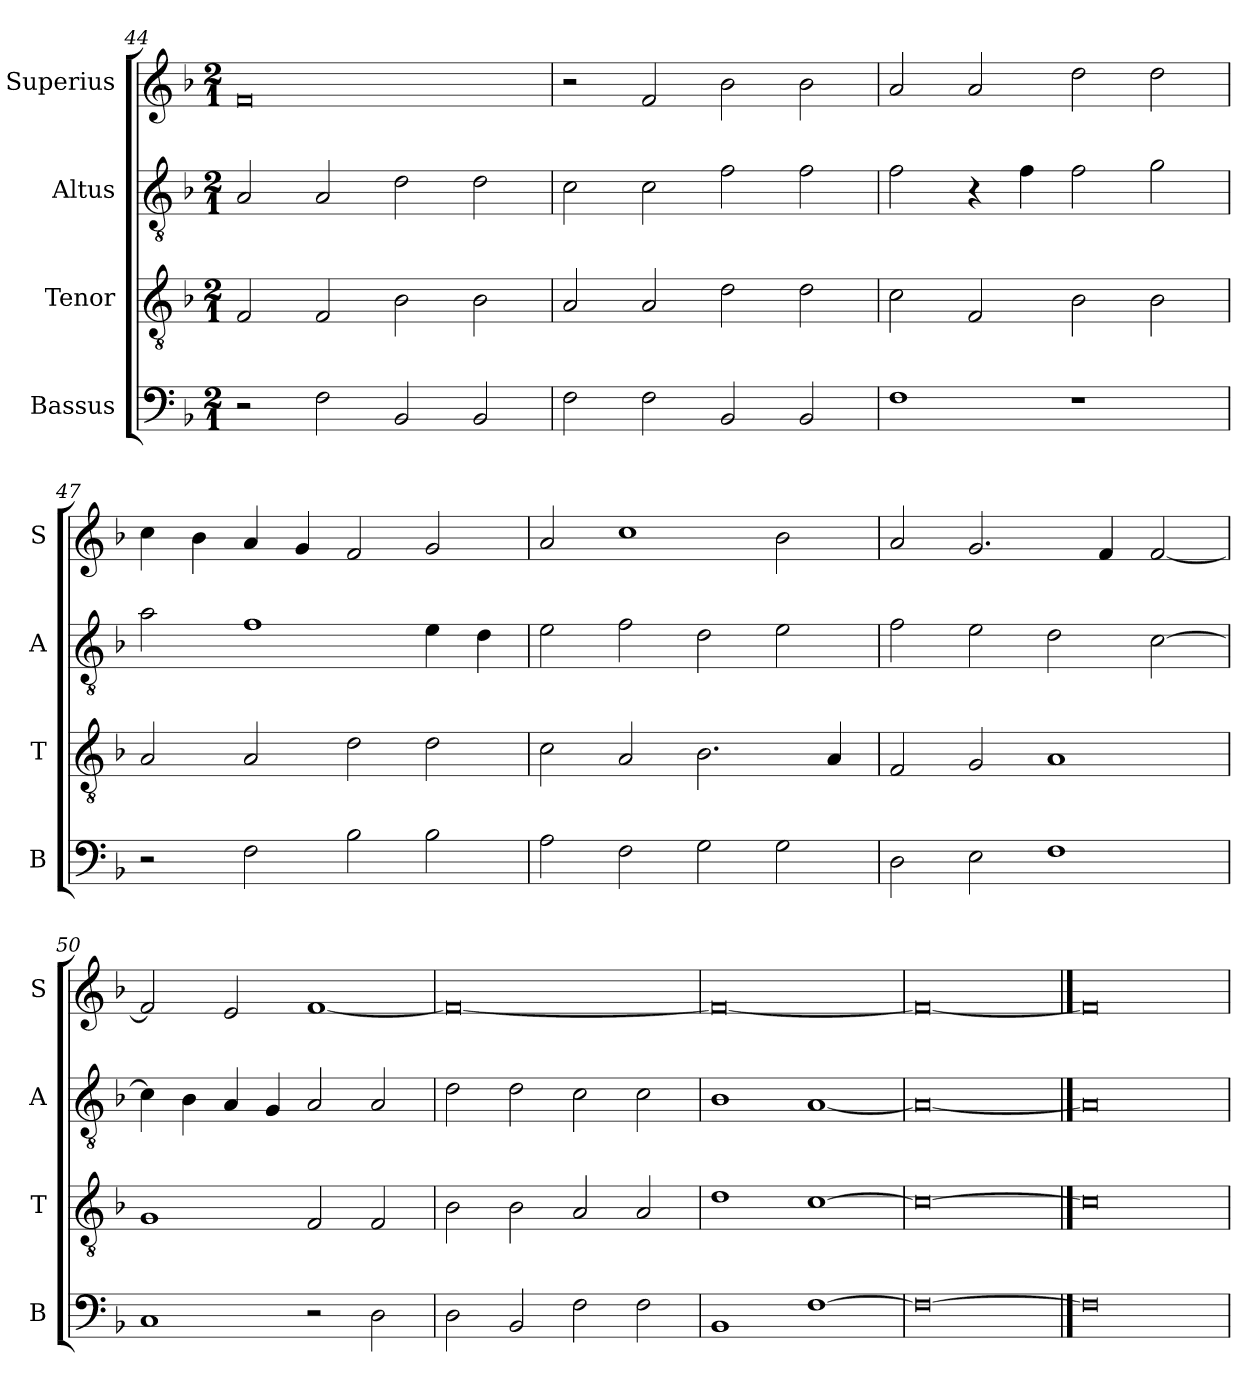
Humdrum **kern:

**kern	**kern	**kern	**kern
*part4	*part3	*part2	*part1
*staff4	*staff3	*staff2	*staff1
*I"Bassus	*I"Tenor	*I"Altus	*I"Superius
*I'B	*I'T	*I'A	*I'S
*clefF4	*clefGv2	*clefGv2	*clefG2
*k[b-]	*k[b-]	*k[b-]	*k[b-]
*F:	*F:	*F:	*F:
*M2/1	*M2/1	*M2/1	*M2/1
=44	=44	=44	=44
2r	2F	2A	0f
2F	2F	2A	.
2BB-	2B-	2d	.
2BB-	2B-	2d	.
=45	=45	=45	=45
2F	2A	2c	2r
2F	2A	2c	2f
2BB-	2d	2f	2b-
2BB-	2d	2f	2b-
=46	=46	=46	=46
1F	2c	2f	2a
.	2F	4r	2a
.	.	4f	.
1r	2B-	2f	2dd
.	2B-	2g	2dd
=47	=47	=47	=47
2r	2A	2a	4cc
.	.	.	4b-
2F	2A	1f	4a
.	.	.	4g
2B-	2d	.	2f
2B-	2d	4e	2g
.	.	4d	.
=48	=48	=48	=48
2A	2c	2e	2a
2F	2A	2f	1cc
2G	2.B-	2d	.
2G	.	2e	2b-
.	4A	.	.
=49	=49	=49	=49
2D	2F	2f	2a
2E	2G	2e	2.g
1F	1A	2d	.
.	.	.	4f
.	.	[2c	[2f
=50	=50	=50	=50
1C	1G	4c]	2f]
.	.	4B-	.
.	.	4A	2e
.	.	4G	.
2r	2F	2A	[1f
2D	2F	2A	.
=51	=51	=51	=51
2D	2B-	2d	0f_
2BB-	2B-	2d	.
2F	2A	2c	.
2F	2A	2c	.
=52	=52	=52	=52
1BB-	1d	1B-	0f_
[1F	[1c	[1A	.
=53	=53	=53	=53
0F_	0c_	0A_	0f_
==54	==54	==54	==54
0F]	0c]	0A]	0f]
=	=	=	=
*-	*-	*-	*-
